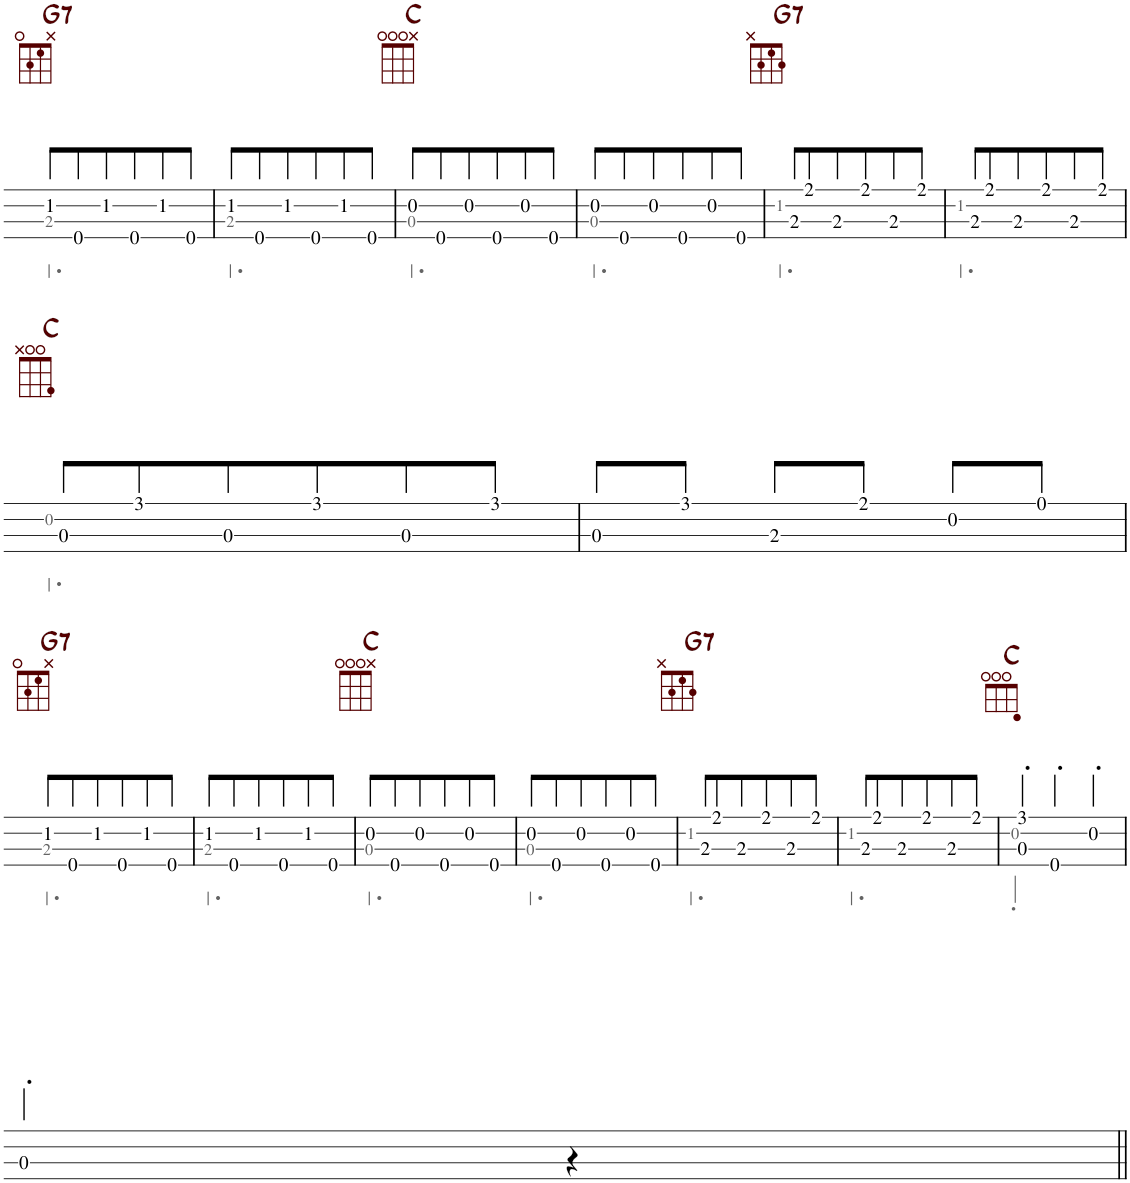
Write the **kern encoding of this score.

**kern	**harte
*part1	*part1
*staff1	*
*I"Ukulélé [Tablature]	*
!!LO:PB:g=z
*k[]	*
*M3/4	*
=35	=35
*^	*
!	!	!LO:H:kt=7
8f/L	2.d!i\	G:7
8g/	.	.
8f/	.	.
8g/	.	.
8f/	.	.
8g/J	.	.
=36	=36	=36
8f/L	2.d!i\	.
8g/	.	.
8f/	.	.
8g/	.	.
8f/	.	.
8g/J	.	.
=37	=37	=37
8e/L	2.c!i\	C:maj
8g/	.	.
8e/	.	.
8g/	.	.
8e/	.	.
8g/J	.	.
=38	=38	=38
8e/L	2.c!i\	.
8g/	.	.
8e/	.	.
8g/	.	.
8e/	.	.
8g/J	.	.
=39	=39	=39
!	!	!LO:H:kt=7
8d/L	2.f!i\	G:7
8b/	.	.
8d/	.	.
8b/	.	.
8d/	.	.
8b/J	.	.
=40	=40	=40
8d/L	2.f!i\	.
8b/	.	.
8d/	.	.
8b/	.	.
8d/	.	.
8b/J	.	.
!!LO:LB:g=z	!!
=41	=41	=41
8c/L	2.e!i\	C:maj
8cc/	.	.
8c/	.	.
8cc/	.	.
8c/	.	.
8cc/J	.	.
*v	*v	*
=42	=42
8c/L	.
8cc/J	.
8d/L	.
8b/J	.
8e/L	.
8a/J	.
!!LO:LB:g=z
=43	=43
*^	*
!	!	!LO:H:kt=7
8f/L	2.d!i\	G:7
8g/	.	.
8f/	.	.
8g/	.	.
8f/	.	.
8g/J	.	.
=44	=44	=44
8f/L	2.d!i\	.
8g/	.	.
8f/	.	.
8g/	.	.
8f/	.	.
8g/J	.	.
=45	=45	=45
8e/L	2.c!i\	C:maj
8g/	.	.
8e/	.	.
8g/	.	.
8e/	.	.
8g/J	.	.
=46	=46	=46
8e/L	2.c!i\	.
8g/	.	.
8e/	.	.
8g/	.	.
8e/	.	.
8g/J	.	.
=47	=47	=47
!	!	!LO:H:kt=7
8d/L	2.f!i\	G:7
8b/	.	.
8d/	.	.
8b/	.	.
8d/	.	.
8b/J	.	.
=48	=48	=48
8d/L	2.f!i\	.
8b/	.	.
8d/	.	.
8b/	.	.
8d/	.	.
8b/J	.	.
=49	=49	=49
4c/'> 4cc/'>	4e'!i\	C:maj
4g'>/	2ryy	.
4e'>/	.	.
*v	*v	*
!!LO:LB:g=z
=50	=50
4c'>/	.
4r	.
=||	=||
*-	*-
